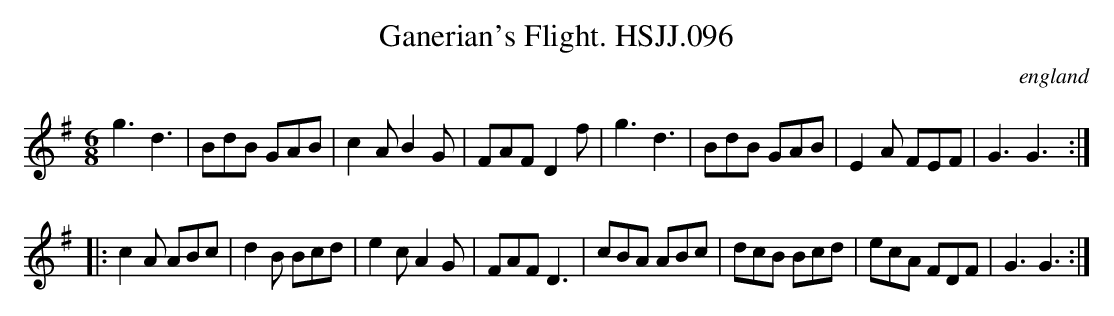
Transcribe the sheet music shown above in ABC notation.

X:1
T:Ganerian's Flight. HSJJ.096
O:england
M:6/8
L:1/8
K:G
g3d3|BdB GAB|c2A B2G|FAFD2f|g3d3|BdB GAB|E2A FEF|G3G3:|
|:c2A ABc|d2B Bcd|e2cA2G|FAFD3|cBA ABc|dcB Bcd|ecA FDF|G3G3:|]
